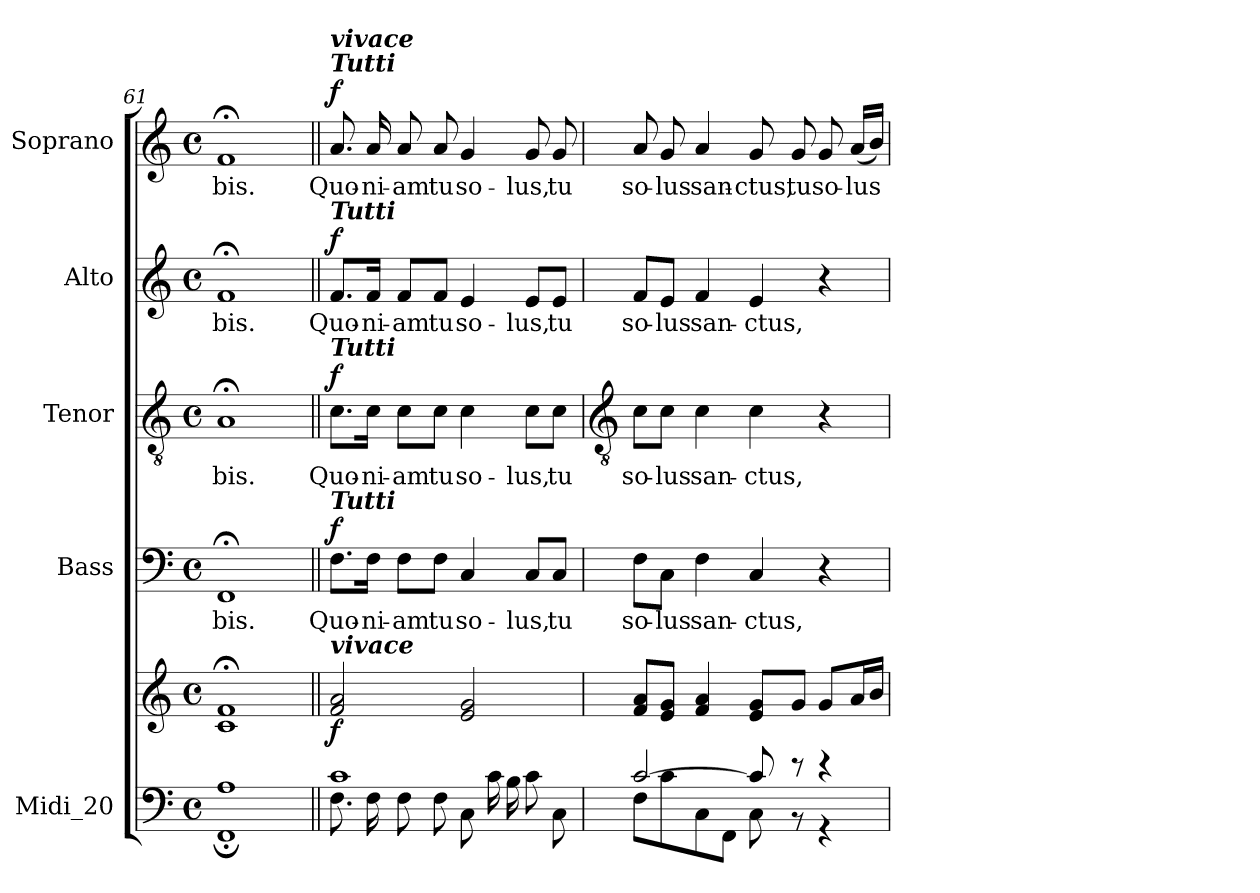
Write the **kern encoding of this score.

**kern	**kern	**dynam	**kern	**text	**dynam	**kern	**text	**dynam	**kern	**text	**dynam	**kern	**text	**dynam
*part5	*part5	*part5	*part4	*part4	*part4	*part3	*part3	*part3	*part2	*part2	*part2	*part1	*part1	*part1
*staff6	*staff5	*staff5/6	*staff4	*staff4	*staff4	*staff3	*staff3	*staff3	*staff2	*staff2	*staff2	*staff1	*staff1	*staff1
*I"Midi_20	*	*	*I"Bass	*	*	*I"Tenor	*	*	*I"Alto	*	*	*I"Soprano	*	*
*	*	*	*I'B	*	*	*I'T	*	*	*I'A	*	*	*I'S	*	*
*clefF4	*clefG2	*	*clefF4	*	*	*clefGv2	*	*	*clefG2	*	*	*clefG2	*	*
*k[]	*k[]	*	*k[]	*	*	*k[]	*	*	*k[]	*	*	*k[]	*	*
*C:	*C:	*	*C:	*	*	*C:	*	*	*C:	*	*	*C:	*	*
*M4/4	*M4/4	*	*M4/4	*	*	*M4/4	*	*	*M4/4	*	*	*M4/4	*	*
*met(c)	*met(c)	*	*met(c)	*	*	*met(c)	*	*	*met(c)	*	*	*met(c)	*	*
=61	=61	=61	=61	=61	=61	=61	=61	=61	=61	=61	=61	=61	=61	=61
*^	*^	*	*	*	*	*	*	*	*	*	*	*	*	*
!	!	!	!	!	!	!LO:LY:b	!	!	!LO:LY:b	!	!	!LO:LY:b	!	!	!LO:LY:b	!
1A/	1FF;\	1c/;< 1f/;<	1ryy	.	1FF;<	-bis.	.	1A;<	bis.	.	1f;<	bis.	.	1f;<	-bis.	.
=62||	=62||	=62||	=62||	=62||	=62||	=62||	=62||	=62||	=62||	=62||	=62||	=62||	=62||	=62||	=62||	=62||
!	!	!	!	!	!	!	!	!	!	!	!	!	!	!LO:TX:a:Bi:t=Tutti	!	!
!	!	!	!	!	!	!	!	!	!	!	!	!	!	!LO:TX:a:Bi:t=vivace	!	!
!	!	!	!	!	!	!	!	!	!	!	!LO:TX:a:Bi:t=Tutti	!	!	!	!	!
!	!	!	!	!	!	!	!	!LO:TX:a:Bi:t=Tutti	!	!	!	!	!	!	!	!
!	!	!	!	!	!LO:TX:a:Bi:t=Tutti	!	!	!	!	!	!	!	!	!	!	!
!	!	!LO:TX:a:Bi:t=vivace	!	!	!	!	!	!	!	!	!	!	!	!	!	!
!	!	!	!	!LO:DY:b	!	!LO:LY:b	!LO:DY:b	!	!LO:LY:b	!LO:DY:b	!	!LO:LY:b	!LO:DY:b	!	!LO:LY:b	!LO:DY:b
1c/	8.F\L	2f/ 2a/	1ryy	f	8.F\L	Quo-	f	8.c\L	Quo-	f	8.f/L	Quo-	f	8.a	Quo-	f
!	!	!	!	!	!	!LO:LY:b	!	!	!LO:LY:b	!	!	!LO:LY:b	!	!	!LO:LY:b	!
.	16F\L	.	.	.	16F\Jk	-ni-	.	16c\Jk	-ni-	.	16f/Jk	-ni-	.	16a	-ni-	.
!	!	!	!	!	!	!LO:LY:b	!	!	!LO:LY:b	!	!	!LO:LY:b	!	!	!LO:LY:b	!
.	8F\	.	.	.	8F\L	-am	.	8c\L	-am	.	8f/L	-am	.	8a	-am	.
!	!	!	!	!	!	!LO:LY:b	!	!	!LO:LY:b	!	!	!LO:LY:b	!	!	!LO:LY:b	!
.	8F\J	.	.	.	8F\J	tu	.	8c\J	tu	.	8f/J	tu	.	8a	tu	.
!	!	!	!	!	!	!LO:LY:b	!	!	!LO:LY:b	!	!	!LO:LY:b	!	!	!LO:LY:b	!
.	8C\L	2e/ 2g/	.	.	4C	so-	.	4c	so-	.	4e	so-	.	4g	so-	.
.	16c\L	.	.	.	.	.	.	.	.	.	.	.	.	.	.	.
.	16B\JJ	.	.	.	.	.	.	.	.	.	.	.	.	.	.	.
!	!	!	!	!	!	!LO:LY:b	!	!	!LO:LY:b	!	!	!LO:LY:b	!	!	!LO:LY:b	!
.	8c\L	.	.	.	8C/L	-lus,	.	8c\L	-lus,	.	8e/L	-lus,	.	8g	-lus,	.
!	!	!	!	!	!	!LO:LY:b	!	!	!LO:LY:b	!	!	!LO:LY:b	!	!	!LO:LY:b	!
.	8C\J	.	.	.	8C/J	tu	.	8c\J	tu	.	8e/J	tu	.	8g	tu	.
!!LO:LB:g=z
=63	=63	=63	=63	=63	=63	=63	=63	=63	=63	=63	=63	=63	=63	=63	=63	=63
*	*	*	*	*	*	*	*	*clefGv2	*	*	*	*	*	*	*	*
!	!	!	!	!	!	!LO:LY:b	!	!	!LO:LY:b	!	!	!LO:LY:b	!	!	!LO:LY:b	!
[2c/	8F\L	8f/ 8a/L	1ryy	.	8F\L	so-	.	8c\L	so-	.	8f/L	so-	.	8a	so-	.
!	!	!	!	!	!	!LO:LY:b	!	!	!LO:LY:b	!	!	!LO:LY:b	!	!	!LO:LY:b	!
.	8c\	8e/ 8g/J	.	.	8C\J	-lus	.	8c\J	-lus	.	8e/J	-lus	.	8g	-lus	.
!	!	!	!	!	!	!LO:LY:b	!	!	!LO:LY:b	!	!	!LO:LY:b	!	!	!LO:LY:b	!
.	8C\	4f/ 4a/	.	.	4F	san-	.	4c	san-	.	4f	san-	.	4a	san-	.
.	8FF\J	.	.	.	.	.	.	.	.	.	.	.	.	.	.	.
!	!	!	!	!	!	!LO:LY:b	!	!	!LO:LY:b	!	!	!LO:LY:b	!	!	!LO:LY:b	!
8c/]	8C\	8e/ 8g/L	.	.	4C	-ctus,	.	4c	-ctus,	.	4e	-ctus,	.	8g	-ctus,	.
!	!	!	!	!	!	!	!	!	!	!	!	!	!	!	!LO:LY:b	!
8r	8r	8g/J	.	.	.	.	.	.	.	.	.	.	.	8g	tu	.
!	!	!	!	!	!	!	!	!	!	!	!	!	!	!	!LO:LY:b	!
4r	4r	8g/L	.	.	4r	.	.	4r	.	.	4r	.	.	8g	so-	.
!	!	!	!	!	!	!	!	!	!	!	!	!	!	!	!LO:LY:b	!
.	.	16a/L	.	.	.	.	.	.	.	.	.	.	.	(<16aLL	-lus	.
.	.	16b/JJ	.	.	.	.	.	.	.	.	.	.	.	16bJJ)	.	.
*v	*v	*	*	*	*	*	*	*	*	*	*	*	*	*	*	*
*	*v	*v	*	*	*	*	*	*	*	*	*	*	*	*	*
=	=	=	=	=	=	=	=	=	=	=	=	=	=	=
*-	*-	*-	*-	*-	*-	*-	*-	*-	*-	*-	*-	*-	*-	*-
